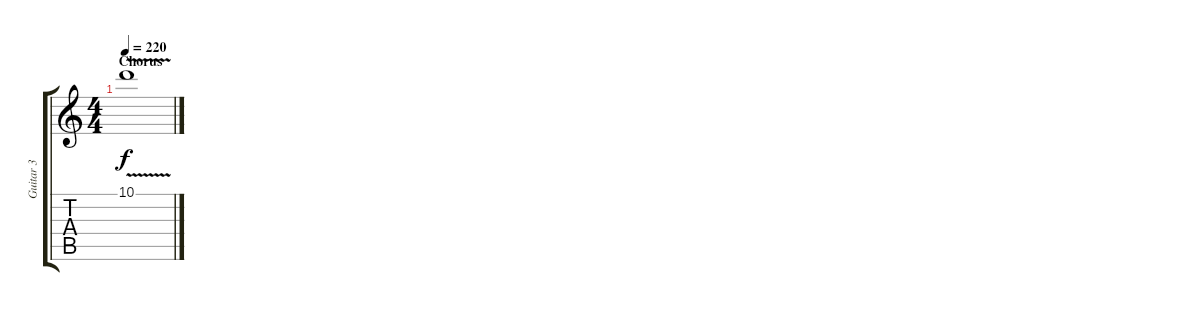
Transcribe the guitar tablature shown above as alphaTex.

\track ("Guitar 3" "Guitar 3") {instrument distortionguitar}
\staff {score tabs}
\tuning (E4 B3 G3 D3 A2 E2) {hide}
\ts (4 4)
\section ("" "Chorus")
\tempo 220
\clef g2
\ks c
10.1{v}.1{dy f}
